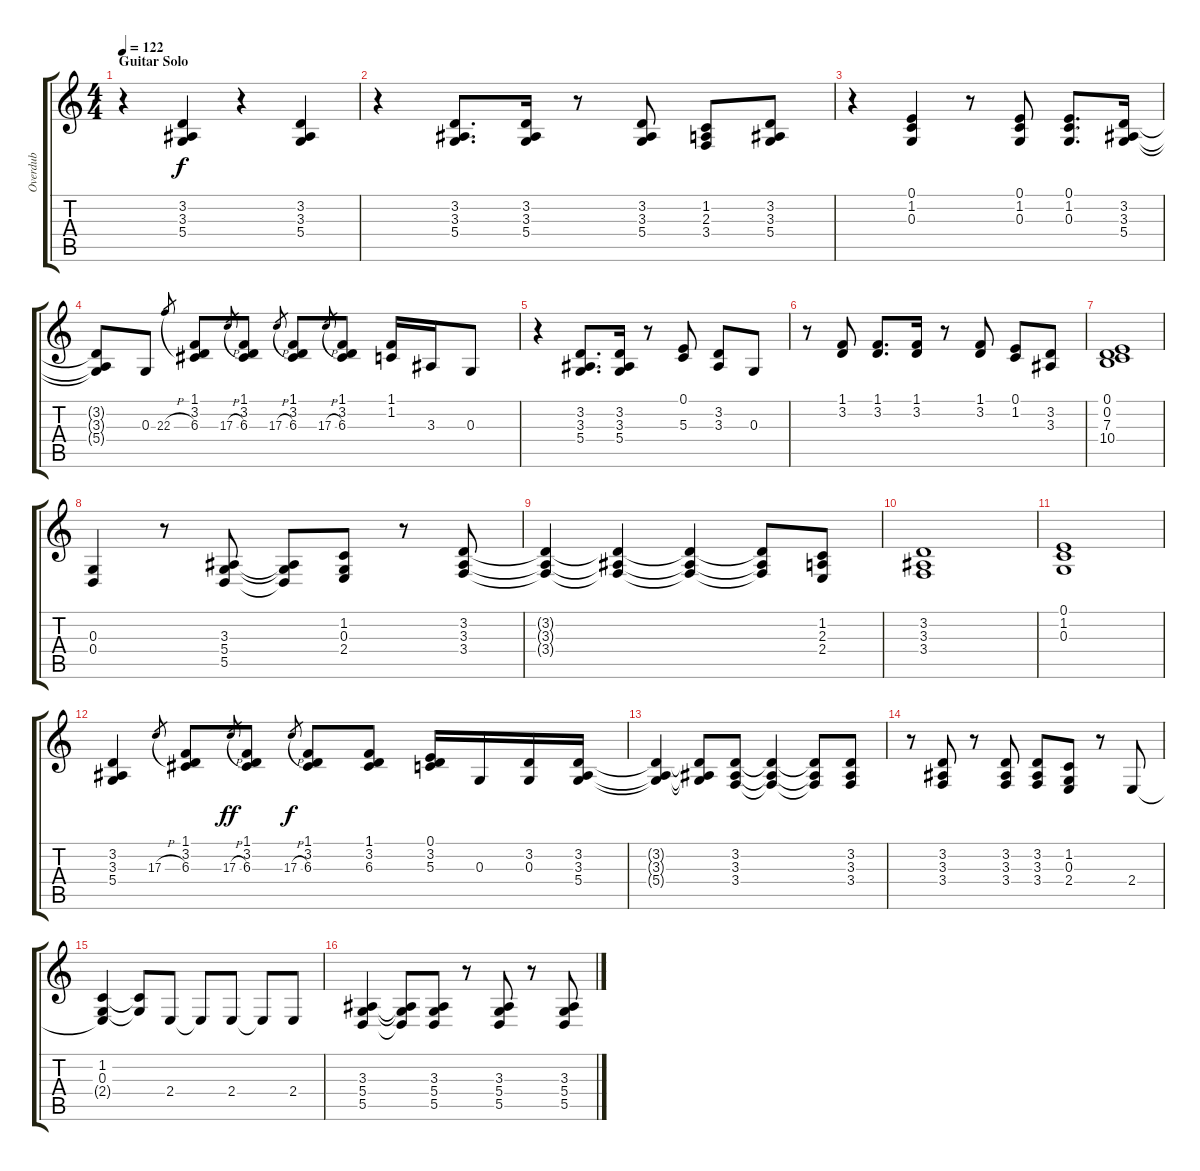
\track ("Overdub" "Overdub") {instrument drawbarorgan}
\staff {score tabs}
\tuning (E4 B3 G3 D3 A2 E2) {hide}
\ts (4 4)
\section ("" "Guitar Solo")
\tempo 122
\clef g2
\ks c
r.4{dy f volume 11} (3.2 3.3 5.4).4 r.4 (3.2 3.3 5.4).4 |
r.4 (3.2 3.3 5.4).8{d} (3.2 3.3 5.4).16 r.8 (3.2 3.3 5.4).8 (1.2 2.3 3.4).8 (3.2 3.3 5.4).8 |
r.4 (0.1 1.2 0.3).4 r.8 (0.1 1.2 0.3).8 (0.1 1.2 0.3).8{d} (3.2 3.3 5.4).16 |
(3.2{t} 3.3{t} 5.4{t}).8 0.3.8 22.3{h}.8{gr} (1.1 3.2 6.3).8 17.3{h}.8{gr} (1.1 3.2 6.3).8 17.3{h}.8{gr} (1.1 3.2 6.3).8 17.3{h}.8{gr} (1.1 3.2 6.3).8 (1.1 1.2).16 3.3.16 0.3.8 |
r.4 (3.2 3.3 5.4).8{d} (3.2 3.3 5.4).16 r.8 (0.1 5.3).8 (3.2 3.3).8 0.3.8 |
r.8 (1.1 3.2).8 (1.1 3.2).8{d} (1.1 3.2).16 r.8 (1.1 3.2).8 (0.1 1.2).8 (3.2 3.3).8 |
(0.1 0.2 7.3 10.4).1 |
(0.3 0.4).4 r.8 (3.3 5.4 5.5).8 (3.3{t} 5.4{t} 5.5{t}).8 (1.2 0.3 2.4).8 r.8 (3.2 3.3 3.4).8 |
(3.2{t} 3.3{t} 3.4{t}).4 (3.2{t} 3.3{t} 3.4{t}).4 (3.2{t} 3.3{t} 3.4{t}).4 (3.2{t} 3.3{t} 3.4{t}).8 (1.2 2.3 2.4).8 |
(3.2 3.3 3.4).1 |
(0.1 1.2 0.3).1 |
(3.2 3.3 5.4).4 17.3{h}.8{gr} (1.1 3.2 6.3).8 17.3{h}.8{gr dy ff} (1.1 3.2 6.3).8 17.3{h}.8{gr dy f} (1.1 3.2 6.3).8 (1.1 3.2 6.3).8 (0.1 3.2 5.3).16 0.3.16 (3.2 0.3).16 (3.2 3.3 5.4).16 |
(3.2{t} 3.3{t} 5.4{t}).4 (3.2{t} 3.3{t} 5.4{t}).8 (3.2 3.3 3.4).8 (3.2{t} 3.3{t} 3.4{t}).4 (3.2{t} 3.3{t} 3.4{t}).8 (3.2 3.3 3.4).8 |
r.8 (3.2 3.3 3.4).8 r.8 (3.2 3.3 3.4).8 (3.2 3.3 3.4).8 (1.2 0.3 2.4).8 r.8 2.4.8 |
(1.2 0.3 2.4{t}).4 (1.2{t} 0.3{t}).8 2.4.8 2.4{t}.8 2.4.8 2.4{t}.8 2.4.8 |
(3.3 5.4 5.5).4 (3.3{t} 5.4{t} 5.5{t}).8 (3.3 5.4 5.5).8 r.8 (3.3 5.4 5.5).8 r.8 (3.3 5.4 5.5).8
